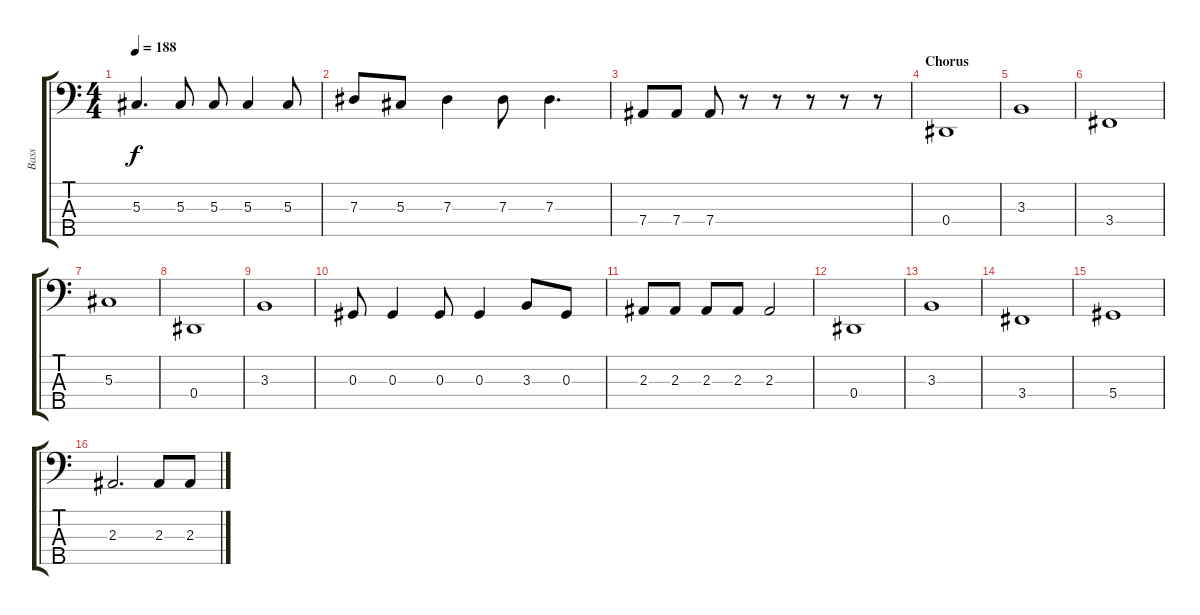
\track ("Bass" "Bass") {instrument electricbasspick}
\staff {score tabs}
\tuning (Gb2 Db2 Ab1 Eb1 Bb0) {hide}
\ts (4 4)
\tempo 188
\clef f4
\ks c
5.3.4{d dy f} 5.3.8 5.3.8 5.3.4 5.3.8 |
7.3.8 5.3.8 7.3.4 7.3.8 7.3.4{d} |
7.4.8 7.4.8 7.4.8 r.8 r.8 r.8 r.8 r.8 |
\section ("" "Chorus")
0.4.1 |
3.3.1 |
3.4.1 |
5.3.1 |
0.4.1 |
3.3.1 |
0.3.8 0.3.4 0.3.8 0.3.4 3.3.8 0.3.8 |
2.3.8 2.3.8 2.3.8 2.3.8 2.3.2 |
0.4.1 |
3.3.1 |
3.4.1 |
5.4.1 |
2.3.2{d} 2.3.8 2.3.8
